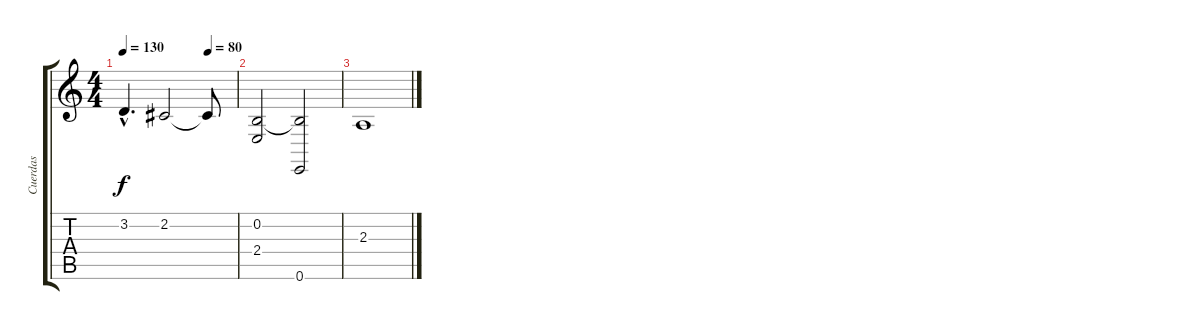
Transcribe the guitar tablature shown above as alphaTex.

\track ("Cuerdas" "Cuerdas") {instrument stringensemble1}
\staff {score tabs}
\tuning (E4 B3 G3 D3 A2 E2) {hide}
\ts (4 4)
\tempo 130
\tempo (80 0.75)
\clef g2
\ks c
3.2{hac}.4{d dy f} 2.2.2 2.2{t}.8 |
(0.2 2.4).2 (0.2{t} 0.6).2 |
2.3.1
